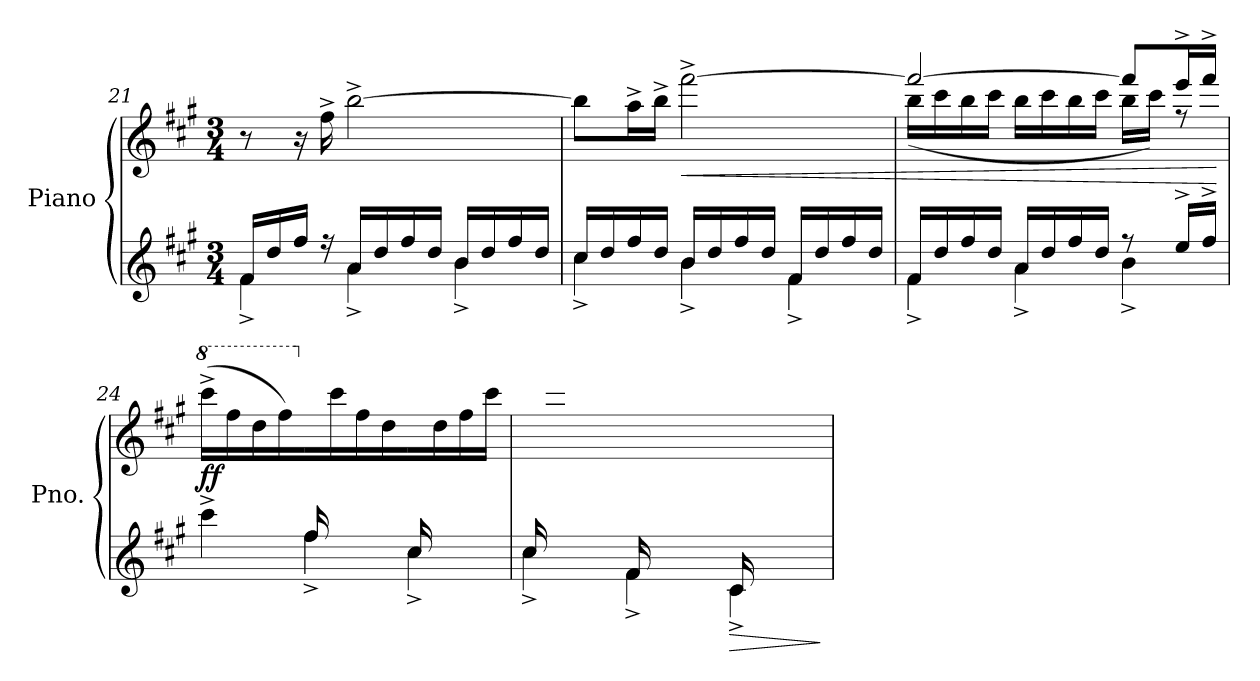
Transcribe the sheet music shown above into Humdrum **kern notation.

**kern	**kern	**dynam
*part1	*part1	*part1
*staff2	*staff1	*staff1/2
*I"Piano	*	*
*I'Pno.	*	*
*clefG2	*clefG2	*
*k[f#c#g#]	*k[f#c#g#]	*
*M3/4	*M3/4	*
=21	=21	=21
*^	*	*
16f#/LL	4f#^\	8r	.
16dd/	.	.	.
16ff#/JJ	.	16r	.
16r	.	16ff#^\	.
16a/LL	4a^\	[2bb^\	.
16dd/	.	.	.
16ff#/	.	.	.
16dd/JJ	.	.	.
16b/LL	4b^\	.	.
16dd/	.	.	.
16ff#/	.	.	.
16dd/JJ	.	.	.
=22	=22	=22	=22
16cc#/LL	4cc#^\	8bb\L]	.
16dd/	.	.	.
16ff#/	.	16aa^\L	.
16dd/JJ	.	16bb^\JJ	.
!	!	!	!LO:HP:b
16b/LL	4b^\	[2fff#^\	<
16dd/	.	.	.
16ff#/	.	.	.
16dd/JJ	.	.	.
16f#/LL	4f#^\	.	.
16dd/	.	.	.
16ff#/	.	.	.
16dd/JJ	.	.	.
=23	=23	=23	=23
*	*	*^	*
16f#/LL	4f#^\	2fff#/_	(16bb\LL	.
16dd/	.	.	16ccc#\	.
16ff#/	.	.	16bb\	.
16dd/JJ	.	.	16ccc#\JJ	.
16a/LL	4a^\	.	16bb\LL	.
16dd/	.	.	16ccc#\	.
16ff#/	.	.	16bb\	.
16dd/JJ	.	.	16ccc#\JJ	.
8r	4b^\	8fff#/L]	16bb\LL	.
.	.	.	16ccc#\JJ)	.
16ee^/LL	.	16eee^/L	8rff	.
16ff#^/JJ	.	16fff#^/JJ	.	.
*v	*v	*	*	*
*	*v	*v	*
.	.	[
!!LO:LB:g=z
=24	=24	=24
*^	*	*
*	*	*8va	*
*v	*v	*	*
*	*MM150	*
*^	*	*
!	!	!	!LO:DY:b
4ryy	4ccc#^\	(16cccc#^\LL	ff
.	.	16fff#\	.
*	*	*MM180	*
.	.	16ddd\	.
.	.	16fff#\JJ)	.
*	*	*X8va	*
(16ff#/LL	4ff#^\	16ryy	.
8.ryy	.	16ccc#\	.
.	.	16ff#\	.
.	.	16dd\JJ)	.
(16cc#/LL	4cc#^\	16ryy	.
8.ryy	.	16dd\	.
.	.	16ff#\	.
.	.	16ccc#\JJ)	.
=25	=25	=25	=25
(16cc#/LL	4cc#^\	16ryy	.
8.ryy	.	16ccc#\	.
.	.	16ff#\	.
.	.	16dd\JJ)	.
(16f#/LL	4f#^\	16ryy	.
8.ryy	.	16cc#\	.
.	.	16f#\	.
.	.	16d\JJ)	.
!	!	!	!LO:HP:b=2
(16c#/LL	4c#^\	16ryy	>
8.ryy	.	16d\	.
.	.	16f#\	.
.	.	16cc#\JJ)	.
*v	*v	*	*
.	.	]
=	=	=
*-	*-	*-
